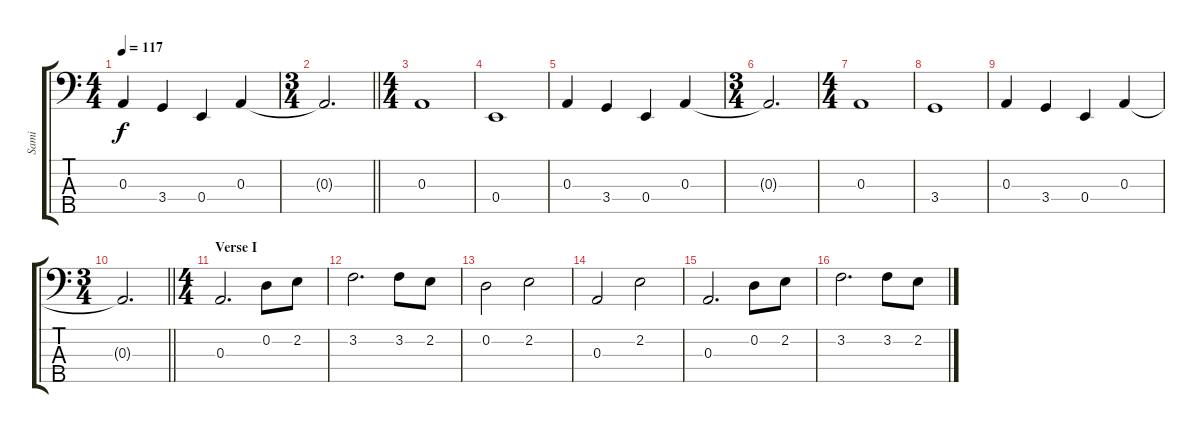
\track ("Sami" "Sami") {instrument electricbassfinger}
\staff {score tabs}
\tuning (G2 D2 A1 E1 B0) {hide}
\ts (4 4)
\tempo 117
\clef f4
\ks c
0.3.4{dy f} 3.4.4 0.4.4 0.3.4 |
\ts (3 4)
\barLineRight lightlight
0.3{t}.2{d} |
\ts (4 4)
\section ("" "")
0.3.1 |
0.4.1 |
0.3.4 3.4.4 0.4.4 0.3.4 |
\ts (3 4)
0.3{t}.2{d} |
\ts (4 4)
0.3.1 |
3.4.1 |
0.3.4 3.4.4 0.4.4 0.3.4 |
\ts (3 4)
\barLineRight lightlight
0.3{t}.2{d} |
\ts (4 4)
\section ("" "Verse I")
0.3.2{d volume 10} 0.2.8 2.2.8 |
3.2.2{d} 3.2.8 2.2.8 |
0.2.2 2.2.2 |
0.3.2 2.2.2 |
0.3.2{d} 0.2.8 2.2.8 |
3.2.2{d} 3.2.8 2.2.8
